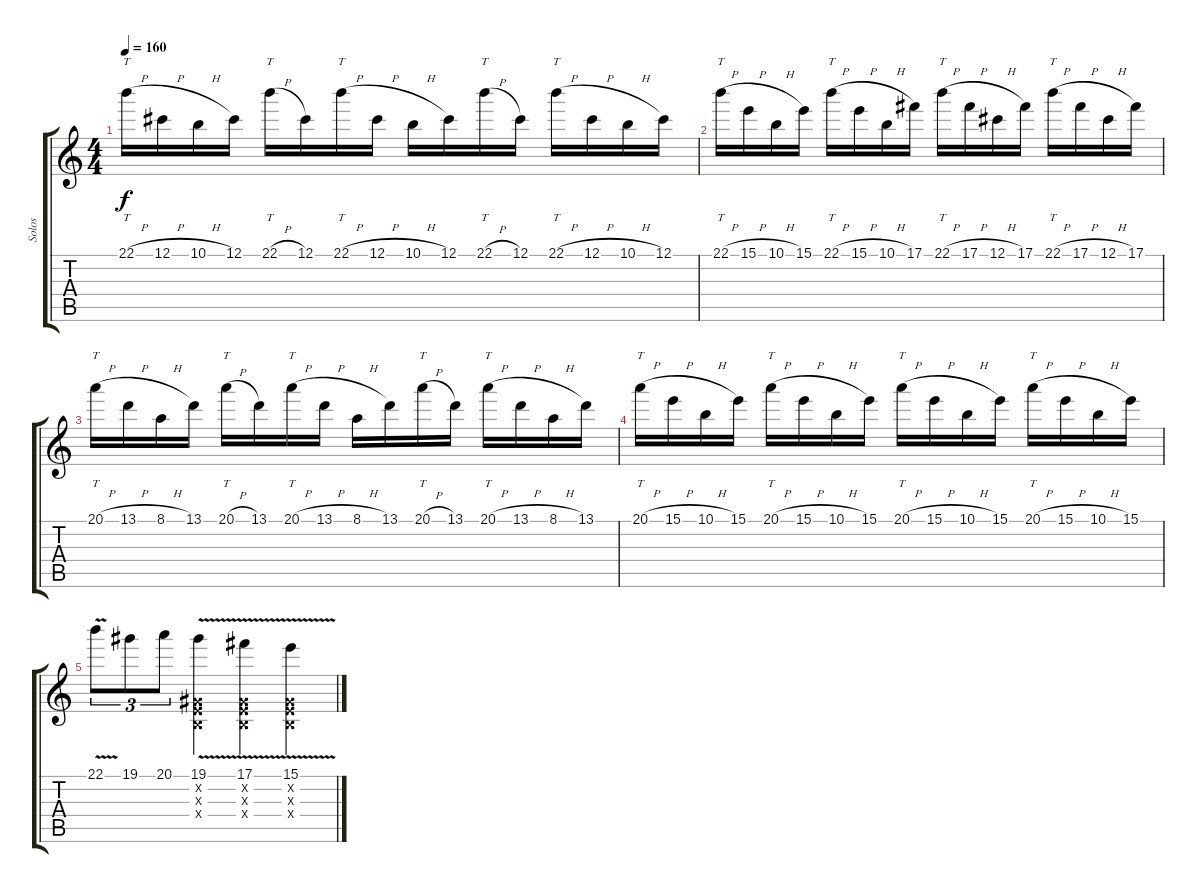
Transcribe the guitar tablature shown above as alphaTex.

\track ("Solos" "Solos") {instrument distortionguitar}
\staff {score tabs}
\tuning (Db4 Ab3 E3 B2 Gb2 Db2) {hide}
\ts (4 4)
\tempo 160
\clef g2
\ks c
22.1{h}.16{tt dy f volume 3} 12.1{h}.16 10.1{h}.16 12.1.16 22.1{h}.16{tt} 12.1.16 22.1{h}.16{tt} 12.1{h}.16 10.1{h}.16 12.1.16 22.1{h}.16{tt} 12.1.16 22.1{h}.16{tt} 12.1{h}.16 10.1{h}.16 12.1.16 |
22.1{h}.16{tt} 15.1{h}.16 10.1{h}.16 15.1.16 22.1{h}.16{tt} 15.1{h}.16 10.1{h}.16 17.1.16 22.1{h}.16{tt} 17.1{h}.16 12.1{h}.16 17.1.16 22.1{h}.16{tt} 17.1{h}.16 12.1{h}.16 17.1.16 |
20.1{h}.16{tt volume 1} 13.1{h}.16 8.1{h}.16 13.1.16 20.1{h}.16{tt} 13.1.16 20.1{h}.16{tt} 13.1{h}.16 8.1{h}.16 13.1.16 20.1{h}.16{tt} 13.1.16 20.1{h}.16{tt} 13.1{h}.16 8.1{h}.16 13.1.16 |
20.1{h}.16{tt} 15.1{h}.16 10.1{h}.16 15.1.16 20.1{h}.16{tt} 15.1{h}.16 10.1{h}.16 15.1.16 20.1{h}.16{tt} 15.1{h}.16 10.1{h}.16 15.1.16 20.1{h}.16{tt} 15.1{h}.16 10.1{h}.16 15.1.16 |
22.1{v}.8{tu (3 2) volume 0} 19.1.8{tu (3 2)} 20.1.8{tu (3 2)} (19.1{v} 0.2{v x} 0.3{v x} 0.4{v x}).4 (17.1{v} 0.2{v x} 0.3{v x} 0.4{v x}).4 (15.1{v} 0.2{v x} 0.3{v x} 0.4{v x}).4
